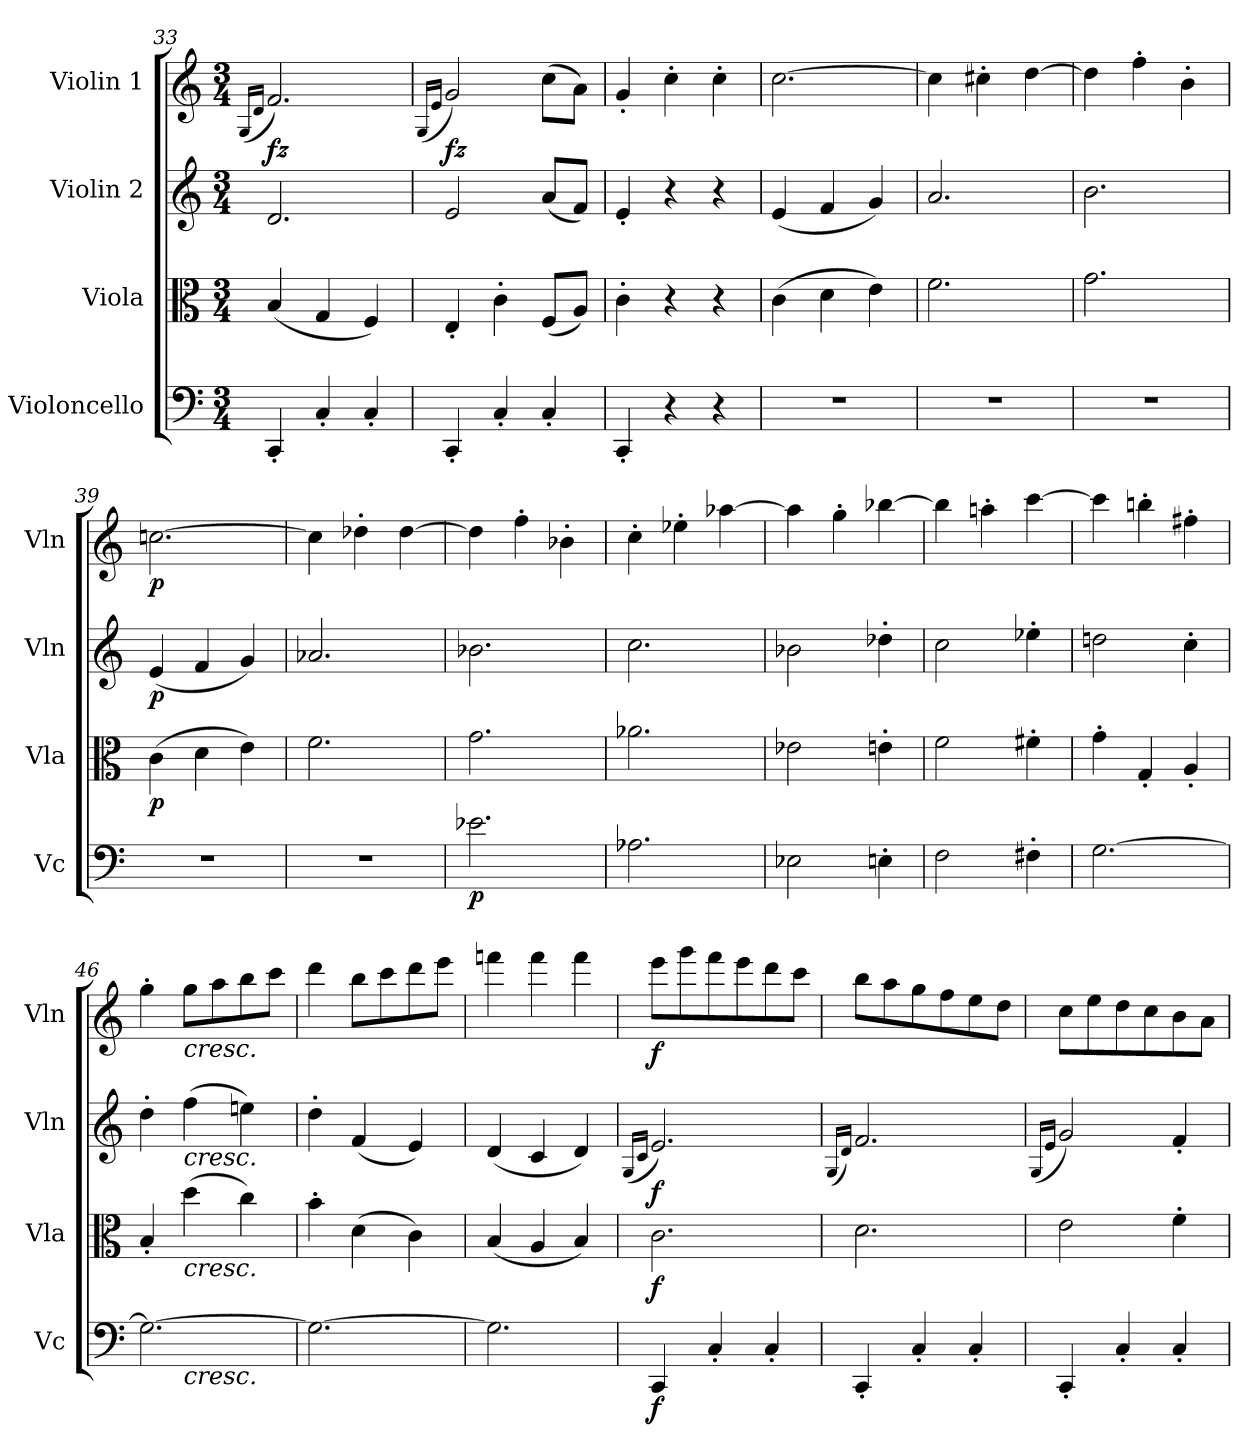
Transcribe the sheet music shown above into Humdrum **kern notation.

**kern	**dynam	**kern	**dynam	**kern	**dynam	**kern	**dynam
*part4	*part4	*part3	*part3	*part2	*part2	*part1	*part1
*staff4	*staff4	*staff3	*staff3	*staff2	*staff2	*staff1	*staff1
*I"Violoncello	*	*I"Viola	*	*I"Violin 2	*	*I"Violin 1	*
*I'Vc	*	*I'Vla	*	*I'Vln	*	*I'Vln	*
*clefF4	*	*clefC3	*	*clefG2	*	*clefG2	*
*k[]	*	*k[]	*	*k[]	*	*k[]	*
*M3/4	*	*M3/4	*	*M3/4	*	*M3/4	*
=33	=33	=33	=33	=33	=33	=33	=33
.	.	.	.	.	.	(16qG/LL	.
.	.	.	.	.	.	16qd/JJ	.
!	!	!	!	!	!	!	!LO:DY:b
4CC'/	.	(4B/	.	2.d/	.	2.f/)	fz
4C'/	.	4G/	.	.	.	.	.
4C'/	.	4F/)	.	.	.	.	.
!!LO:LB:g=z
=34	=34	=34	=34	=34	=34	=34	=34
.	.	.	.	.	.	(16qG/LL	.
.	.	.	.	.	.	16qe/JJ	.
!	!	!	!	!	!	!	!LO:DY:b
4CC'/	.	4E'/	.	2e/	.	2g/)	fz
4C'/	.	4c'\	.	.	.	.	.
4C'/	.	(8F/L	.	(8a/L	.	(8cc\L	.
.	.	8A/J)	.	8f/J)	.	8a\J)	.
!!LO:PB:g=z
=35	=35	=35	=35	=35	=35	=35	=35
4CC'/	.	4c'\	.	4e'/	.	4g'/	.
4r	.	4r	.	4r	.	4cc'\	.
4r	.	4r	.	4r	.	4cc'\	.
=36	=36	=36	=36	=36	=36	=36	=36
2.r	.	(4c\	.	(4e/	.	[2.cc\	.
.	.	4d\	.	4f/	.	.	.
.	.	4e\)	.	4g/)	.	.	.
=37	=37	=37	=37	=37	=37	=37	=37
2.r	.	2.f\	.	2.a/	.	4cc\]	.
.	.	.	.	.	.	4cc#X'\	.
.	.	.	.	.	.	[4dd\	.
=38	=38	=38	=38	=38	=38	=38	=38
2.r	.	2.g\	.	2.b\	.	4dd\]	.
.	.	.	.	.	.	4ff'\	.
.	.	.	.	.	.	4b'\	.
=39	=39	=39	=39	=39	=39	=39	=39
!	!	!	!LO:DY:b	!	!LO:DY:b	!	!LO:DY:b
2.r	.	(4c\	p	(4e/	p	[2.ccn\	p
.	.	4d\	.	4f/	.	.	.
.	.	4e\)	.	4g/)	.	.	.
=40	=40	=40	=40	=40	=40	=40	=40
2.r	.	2.f\	.	2.a-X/	.	4cc\]	.
.	.	.	.	.	.	4dd-X'\	.
.	.	.	.	.	.	[4dd-\	.
=41	=41	=41	=41	=41	=41	=41	=41
!	!LO:DY:b	!	!	!	!	!	!
2.e-X\	p	2.g\	.	2.b-X\	.	4dd-\]	.
.	.	.	.	.	.	4ff'\	.
.	.	.	.	.	.	4b-X'\	.
=42	=42	=42	=42	=42	=42	=42	=42
2.A-X\	.	2.a-X\	.	2.cc\	.	4cc'\	.
.	.	.	.	.	.	4ee-X'\	.
.	.	.	.	.	.	[4aa-X\	.
=43	=43	=43	=43	=43	=43	=43	=43
2E-X\	.	2e-X\	.	2b-X\	.	4aa-\]	.
.	.	.	.	.	.	4gg'\	.
4En'\	.	4en'\	.	4dd-X'\	.	[4bb-X\	.
=44	=44	=44	=44	=44	=44	=44	=44
2F\	.	2f\	.	2cc\	.	4bb-\]	.
.	.	.	.	.	.	4aan'\	.
4F#X'\	.	4f#X'\	.	4ee-X'\	.	[4ccc\	.
!!LO:LB:g=z
=45	=45	=45	=45	=45	=45	=45	=45
[2.G\	.	4g'\	.	2ddn\	.	4ccc\]	.
.	.	4G'/	.	.	.	4bbn'\	.
.	.	4A'/	.	4cc'\	.	4ff#X'\	.
=46	=46	=46	=46	=46	=46	=46	=46
*^	*	*	*	*	*	*	*
2.G\_	4ryy	.	4B'/	.	4dd'\	.	4gg'\	.
!	!	!	!	!	!	!	!LO:TX:b:i:t=cresc.	!
!	!	!	!	!	!LO:TX:b:i:t=cresc.	!	!	!
!	!	!	!LO:TX:b:i:t=cresc.	!	!	!	!	!
!	!LO:TX:b:i:t=cresc.	!	!	!	!	!	!	!
.	4ryy	.	(4dd\	.	(4ff\	.	8gg\L	.
.	.	.	.	.	.	.	8aa\	.
.	4ryy	.	4cc\)	.	4een\)	.	8bb\	.
.	.	.	.	.	.	.	8ccc\J	.
*v	*v	*	*	*	*	*	*	*
=47	=47	=47	=47	=47	=47	=47	=47
2.G\_	.	4b'\	.	4dd'\	.	4ddd\	.
.	.	(4d\	.	(4f/	.	8bb\L	.
.	.	.	.	.	.	8ccc\	.
.	.	4c\)	.	4e/)	.	8ddd\	.
.	.	.	.	.	.	8eee\J	.
=48	=48	=48	=48	=48	=48	=48	=48
2.G\]	.	(4B/	.	(4d/	.	4fffn\	.
.	.	4A/	.	4c/	.	4fff\	.
.	.	4B/)	.	4d/)	.	4fff\	.
=49	=49	=49	=49	=49	=49	=49	=49
.	.	.	.	(16qG/LL	.	.	.
.	.	.	.	16qc/JJ	.	.	.
!	!LO:DY:b	!	!LO:DY:b	!	!LO:DY:b	!	!LO:DY:b
4CC/	f	2.c\	f	2.e/)	f	8eee\L	f
.	.	.	.	.	.	8ggg\	.
4C'/	.	.	.	.	.	8fff\	.
.	.	.	.	.	.	8eee\	.
4C'/	.	.	.	.	.	8ddd\	.
.	.	.	.	.	.	8ccc\J	.
=50	=50	=50	=50	=50	=50	=50	=50
.	.	.	.	(16qG/LL	.	.	.
.	.	.	.	16qd/JJ)	.	.	.
4CC'/	.	2.d\	.	2.f/	.	8bb\L	.
.	.	.	.	.	.	8aa\	.
4C'/	.	.	.	.	.	8gg\	.
.	.	.	.	.	.	8ff\	.
4C'/	.	.	.	.	.	8ee\	.
.	.	.	.	.	.	8dd\J	.
=51	=51	=51	=51	=51	=51	=51	=51
.	.	.	.	(16qG/LL	.	.	.
.	.	.	.	16qe/JJ	.	.	.
4CC'/	.	2e\	.	2g/)	.	8cc\L	.
.	.	.	.	.	.	8ee\	.
4C'/	.	.	.	.	.	8dd\	.
.	.	.	.	.	.	8cc\	.
4C'/	.	4f'\	.	4f'/	.	8b\	.
.	.	.	.	.	.	8a\J	.
=	=	=	=	=	=	=	=
*-	*-	*-	*-	*-	*-	*-	*-
